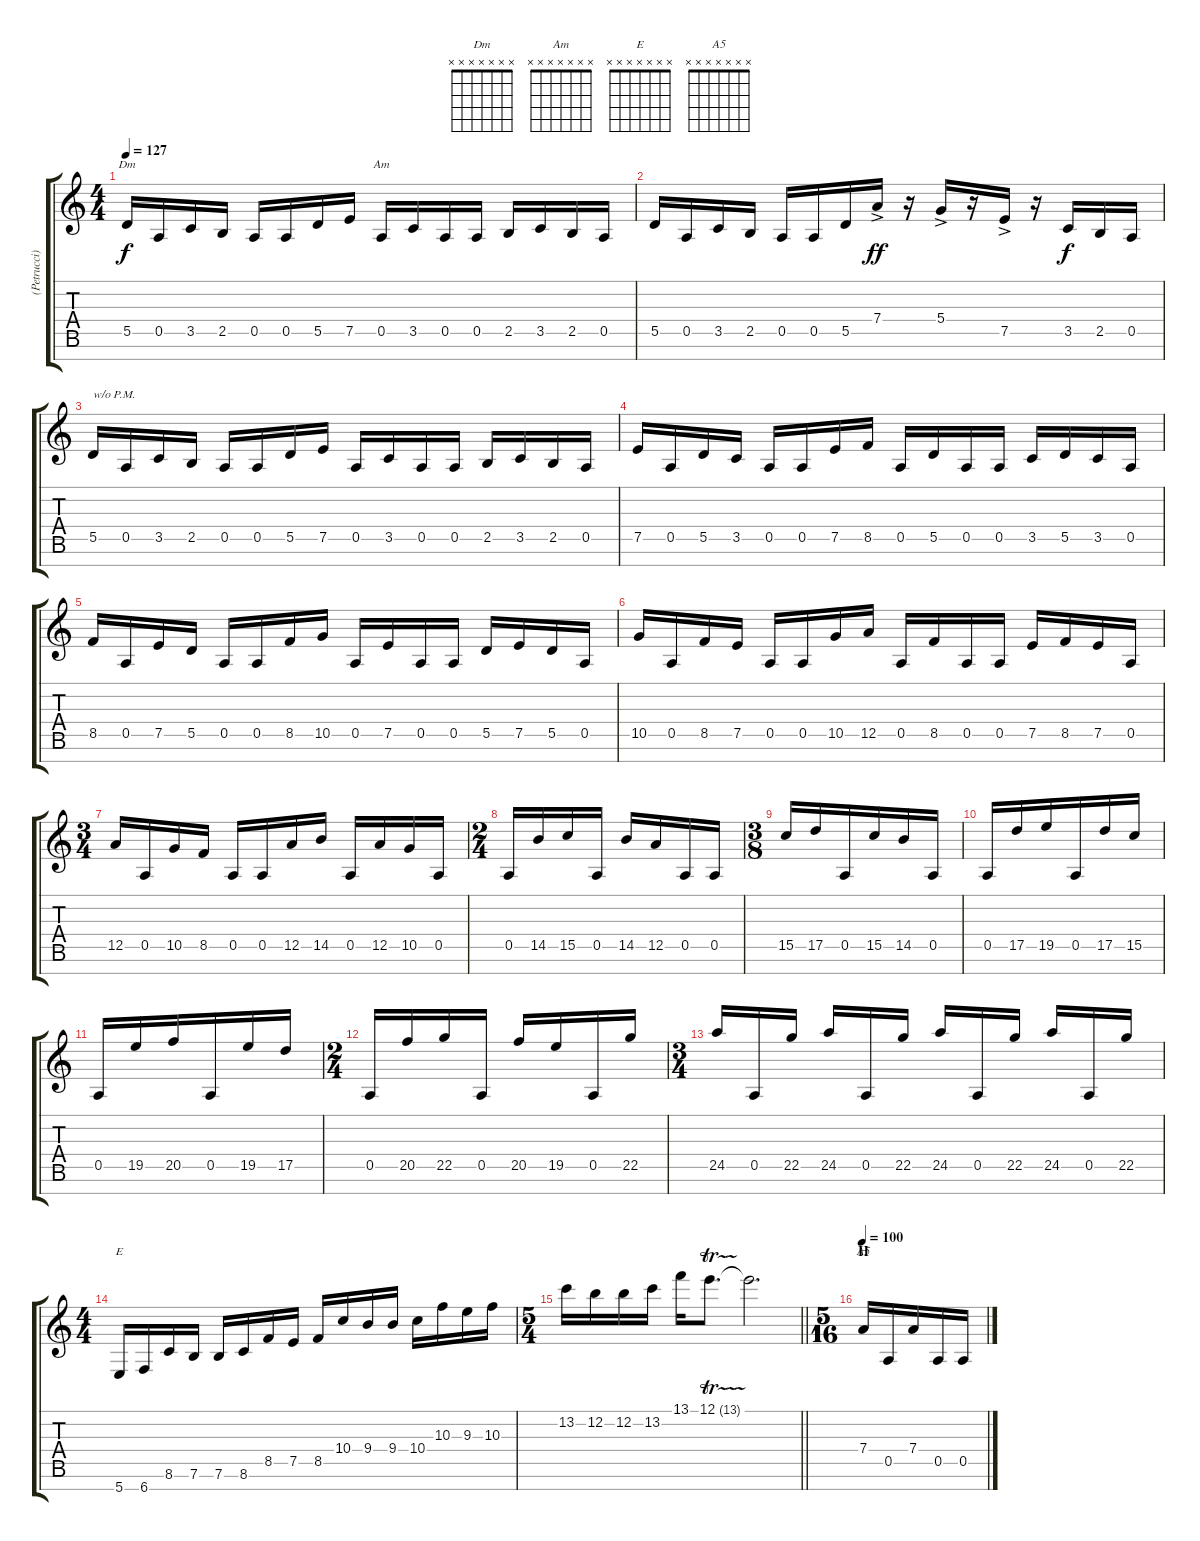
\track ("(Petrucci) Elec. Gtr. 2" "(Petrucci)") {instrument distortionguitar}
\staff {score tabs}
\tuning (E4 B3 G3 D3 A2 E2 B1) {hide}
\chord ("Dm" x x x x x x x)
\chord ("Am" x x x x x x x)
\chord ("E" x x x x x x x)
\chord ("A5" x x x x x x x)
\ts (4 4)
\tempo 127
\clef g2
\ks aminor
5.5.16{ch "Dm" dy f} 0.5.16 3.5.16 2.5.16 0.5.16 0.5.16 5.5.16 7.5.16 0.5.16{ch "Am"} 3.5.16 0.5.16 0.5.16 2.5.16 3.5.16 2.5.16 0.5.16 |
5.5.16 0.5.16 3.5.16 2.5.16 0.5.16 0.5.16 5.5.16 7.4{ac}.16{dy ff} r.16 5.4{ac}.16 r.16 7.5{ac}.16 r.16 3.5.16{dy f} 2.5.16 0.5.16 |
5.5.16{txt "w/o P.M."} 0.5.16 3.5.16 2.5.16 0.5.16 0.5.16 5.5.16 7.5.16 0.5.16 3.5.16 0.5.16 0.5.16 2.5.16 3.5.16 2.5.16 0.5.16 |
7.5.16 0.5.16 5.5.16 3.5.16 0.5.16 0.5.16 7.5.16 8.5.16 0.5.16 5.5.16 0.5.16 0.5.16 3.5.16 5.5.16 3.5.16 0.5.16 |
8.5.16 0.5.16 7.5.16 5.5.16 0.5.16 0.5.16 8.5.16 10.5.16 0.5.16 7.5.16 0.5.16 0.5.16 5.5.16 7.5.16 5.5.16 0.5.16 |
10.5.16 0.5.16 8.5.16 7.5.16 0.5.16 0.5.16 10.5.16 12.5.16 0.5.16 8.5.16 0.5.16 0.5.16 7.5.16 8.5.16 7.5.16 0.5.16 |
\ts (3 4)
12.5.16 0.5.16 10.5.16 8.5.16 0.5.16 0.5.16 12.5.16 14.5.16 0.5.16 12.5.16 10.5.16 0.5.16 |
\ts (2 4)
0.5.16 14.5.16 15.5.16 0.5.16 14.5.16 12.5.16 0.5.16 0.5.16 |
\ts (3 8)
15.5.16 17.5.16 0.5.16 15.5.16 14.5.16 0.5.16 |
0.5.16 17.5.16 19.5.16 0.5.16 17.5.16 15.5.16 |
0.5.16 19.5.16 20.5.16 0.5.16 19.5.16 17.5.16 |
\ts (2 4)
0.5.16 20.5.16 22.5.16 0.5.16 20.5.16 19.5.16 0.5.16 22.5.16 |
\ts (3 4)
24.5.16 0.5.16 22.5.16{beam split} 24.5.16{beam merge} 0.5.16 22.5.16{beam split} 24.5.16 0.5.16{beam merge} 22.5.16{beam split} 24.5.16 0.5.16 22.5.16 |
\ts (4 4)
5.7.16{ch "E"} 6.7.16 8.6.16 7.6.16 7.6.16 8.6.16 8.5.16 7.5.16 8.5.16 10.4.16 9.4.16 9.4.16 10.4.16 10.3.16 9.3.16 10.3.16 |
\ts (5 4)
\barLineRight lightlight
13.2.16 12.2.16 12.2.16 13.2.16 13.1.16 12.1{tr (13 32)}.8{d} 12.1{t}.2{d} |
\ts (5 16)
\section ("" "H")
\tempo 100
7.4.16{ch "A5" beam merge} 0.5.16{beam merge} 7.4.16{beam merge} 0.5.16{beam merge} 0.5.16
